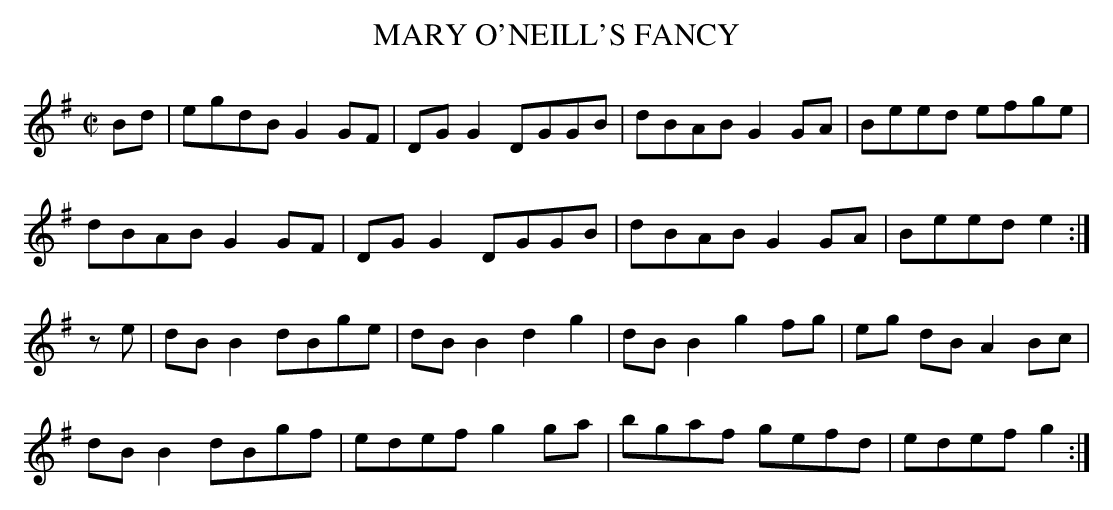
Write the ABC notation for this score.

X:1
T:MARY O'NEILL'S FANCY
M:C|
L:1/8
K:G
Bd|egdB G2GF|DGG2 DGGB|dBAB G2GA|Beed efge|
dBAB G2GF|DGG2 DGGB|dBAB G2GA|Beed e2 :|
ze|dBB2 dBge|dBB2 d2g2|dBB2 g2fg|eg dB A2Bc|
dBB2 dBgf|edef g2ga|bgaf gefd|edef g2 :|
